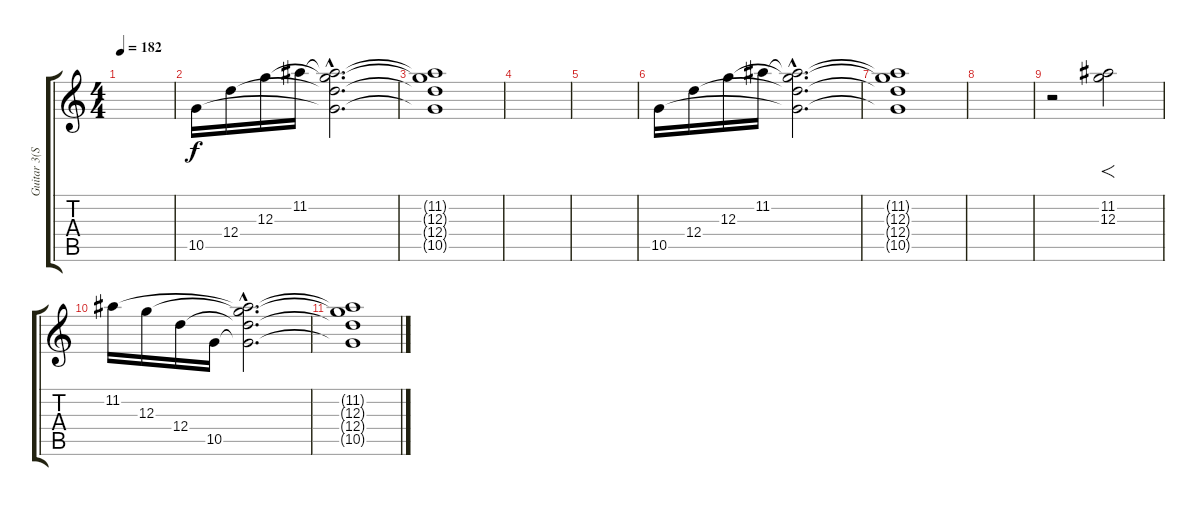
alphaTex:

\track ("Guitar 3(Solo)" "Guitar 3(S") {instrument overdrivenguitar}
\staff {score tabs}
\tuning (E4 B3 G3 D3 A2 D2) {hide}
\ts (4 4)
\tempo 182
\clef g2
\ks c
|
10.5.16 12.4.16 12.3.16 11.2.16 (11.2{hac t} 12.3{hac t} 12.4{hac t} 10.5{hac t}).2{d} |
(11.2{t} 12.3{t} 12.4{t} 10.5{t}).1 |
|
|
10.5.16 12.4.16 12.3.16 11.2.16 (11.2{hac t} 12.3{hac t} 12.4{hac t} 10.5{hac t}).2{d} |
(11.2{t} 12.3{t} 12.4{t} 10.5{t}).1 |
|
r.2 (11.2 12.3).2{f} |
11.2.16 12.3.16 12.4.16 10.5.16 (11.2{hac t} 12.3{hac t} 12.4{hac t} 10.5{hac t}).2{d} |
(11.2{t} 12.3{t} 12.4{t} 10.5{t}).1
